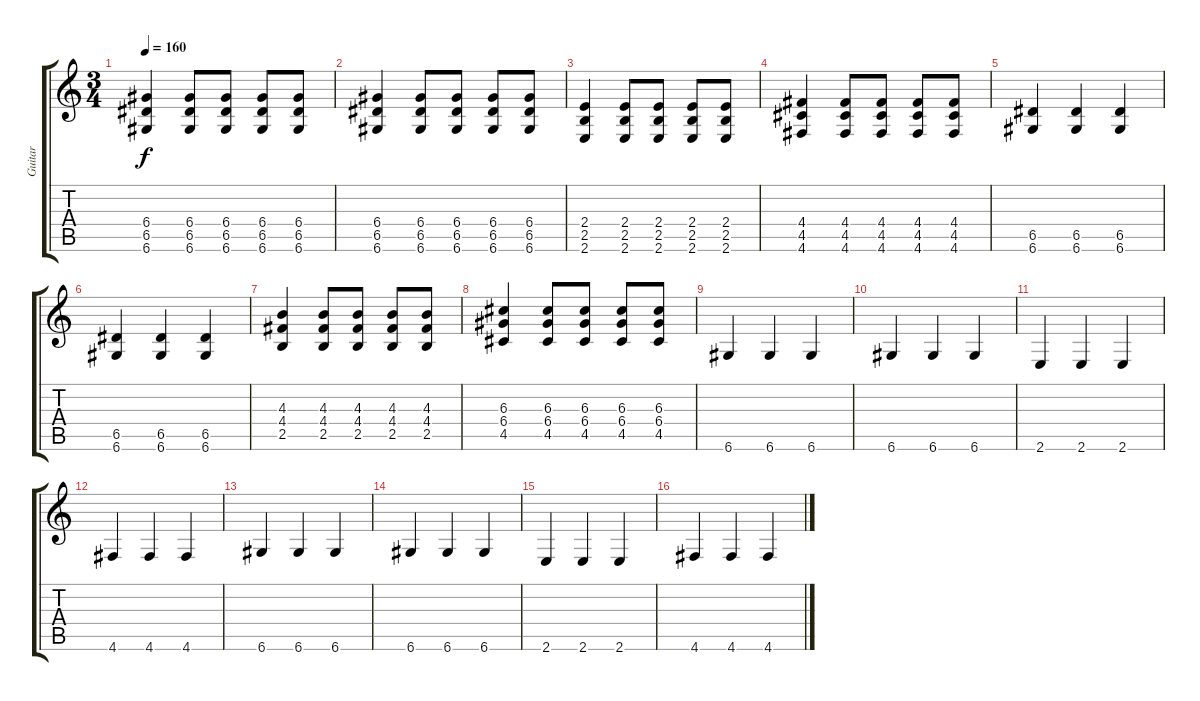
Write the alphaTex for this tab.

\track ("Guitar" "Guitar") {instrument distortionguitar}
\staff {score tabs}
\tuning (E4 B3 G3 D3 A2 D2) {hide}
\ts (3 4)
\tempo 160
\clef g2
\ks c
(6.4 6.5 6.6).4{dy f} (6.4 6.5 6.6).8 (6.4 6.5 6.6).8 (6.4 6.5 6.6).8 (6.4 6.5 6.6).8 |
(6.4 6.5 6.6).4 (6.4 6.5 6.6).8 (6.4 6.5 6.6).8 (6.4 6.5 6.6).8 (6.4 6.5 6.6).8 |
(2.4 2.5 2.6).4 (2.4 2.5 2.6).8 (2.4 2.5 2.6).8 (2.4 2.5 2.6).8 (2.4 2.5 2.6).8 |
(4.4 4.5 4.6).4 (4.4 4.5 4.6).8 (4.4 4.5 4.6).8 (4.4 4.5 4.6).8 (4.4 4.5 4.6).8 |
(6.5 6.6).4 (6.5 6.6).4 (6.5 6.6).4 |
(6.5 6.6).4 (6.5 6.6).4 (6.5 6.6).4 |
(4.3 4.4 2.5).4 (4.3 4.4 2.5).8 (4.3 4.4 2.5).8 (4.3 4.4 2.5).8 (4.3 4.4 2.5).8 |
(6.3 6.4 4.5).4 (6.3 6.4 4.5).8 (6.3 6.4 4.5).8 (6.3 6.4 4.5).8 (6.3 6.4 4.5).8 |
6.6.4 6.6.4 6.6.4 |
6.6.4 6.6.4 6.6.4 |
2.6.4 2.6.4 2.6.4 |
4.6.4 4.6.4 4.6.4 |
6.6.4 6.6.4 6.6.4 |
6.6.4 6.6.4 6.6.4 |
2.6.4 2.6.4 2.6.4 |
4.6.4 4.6.4 4.6.4
